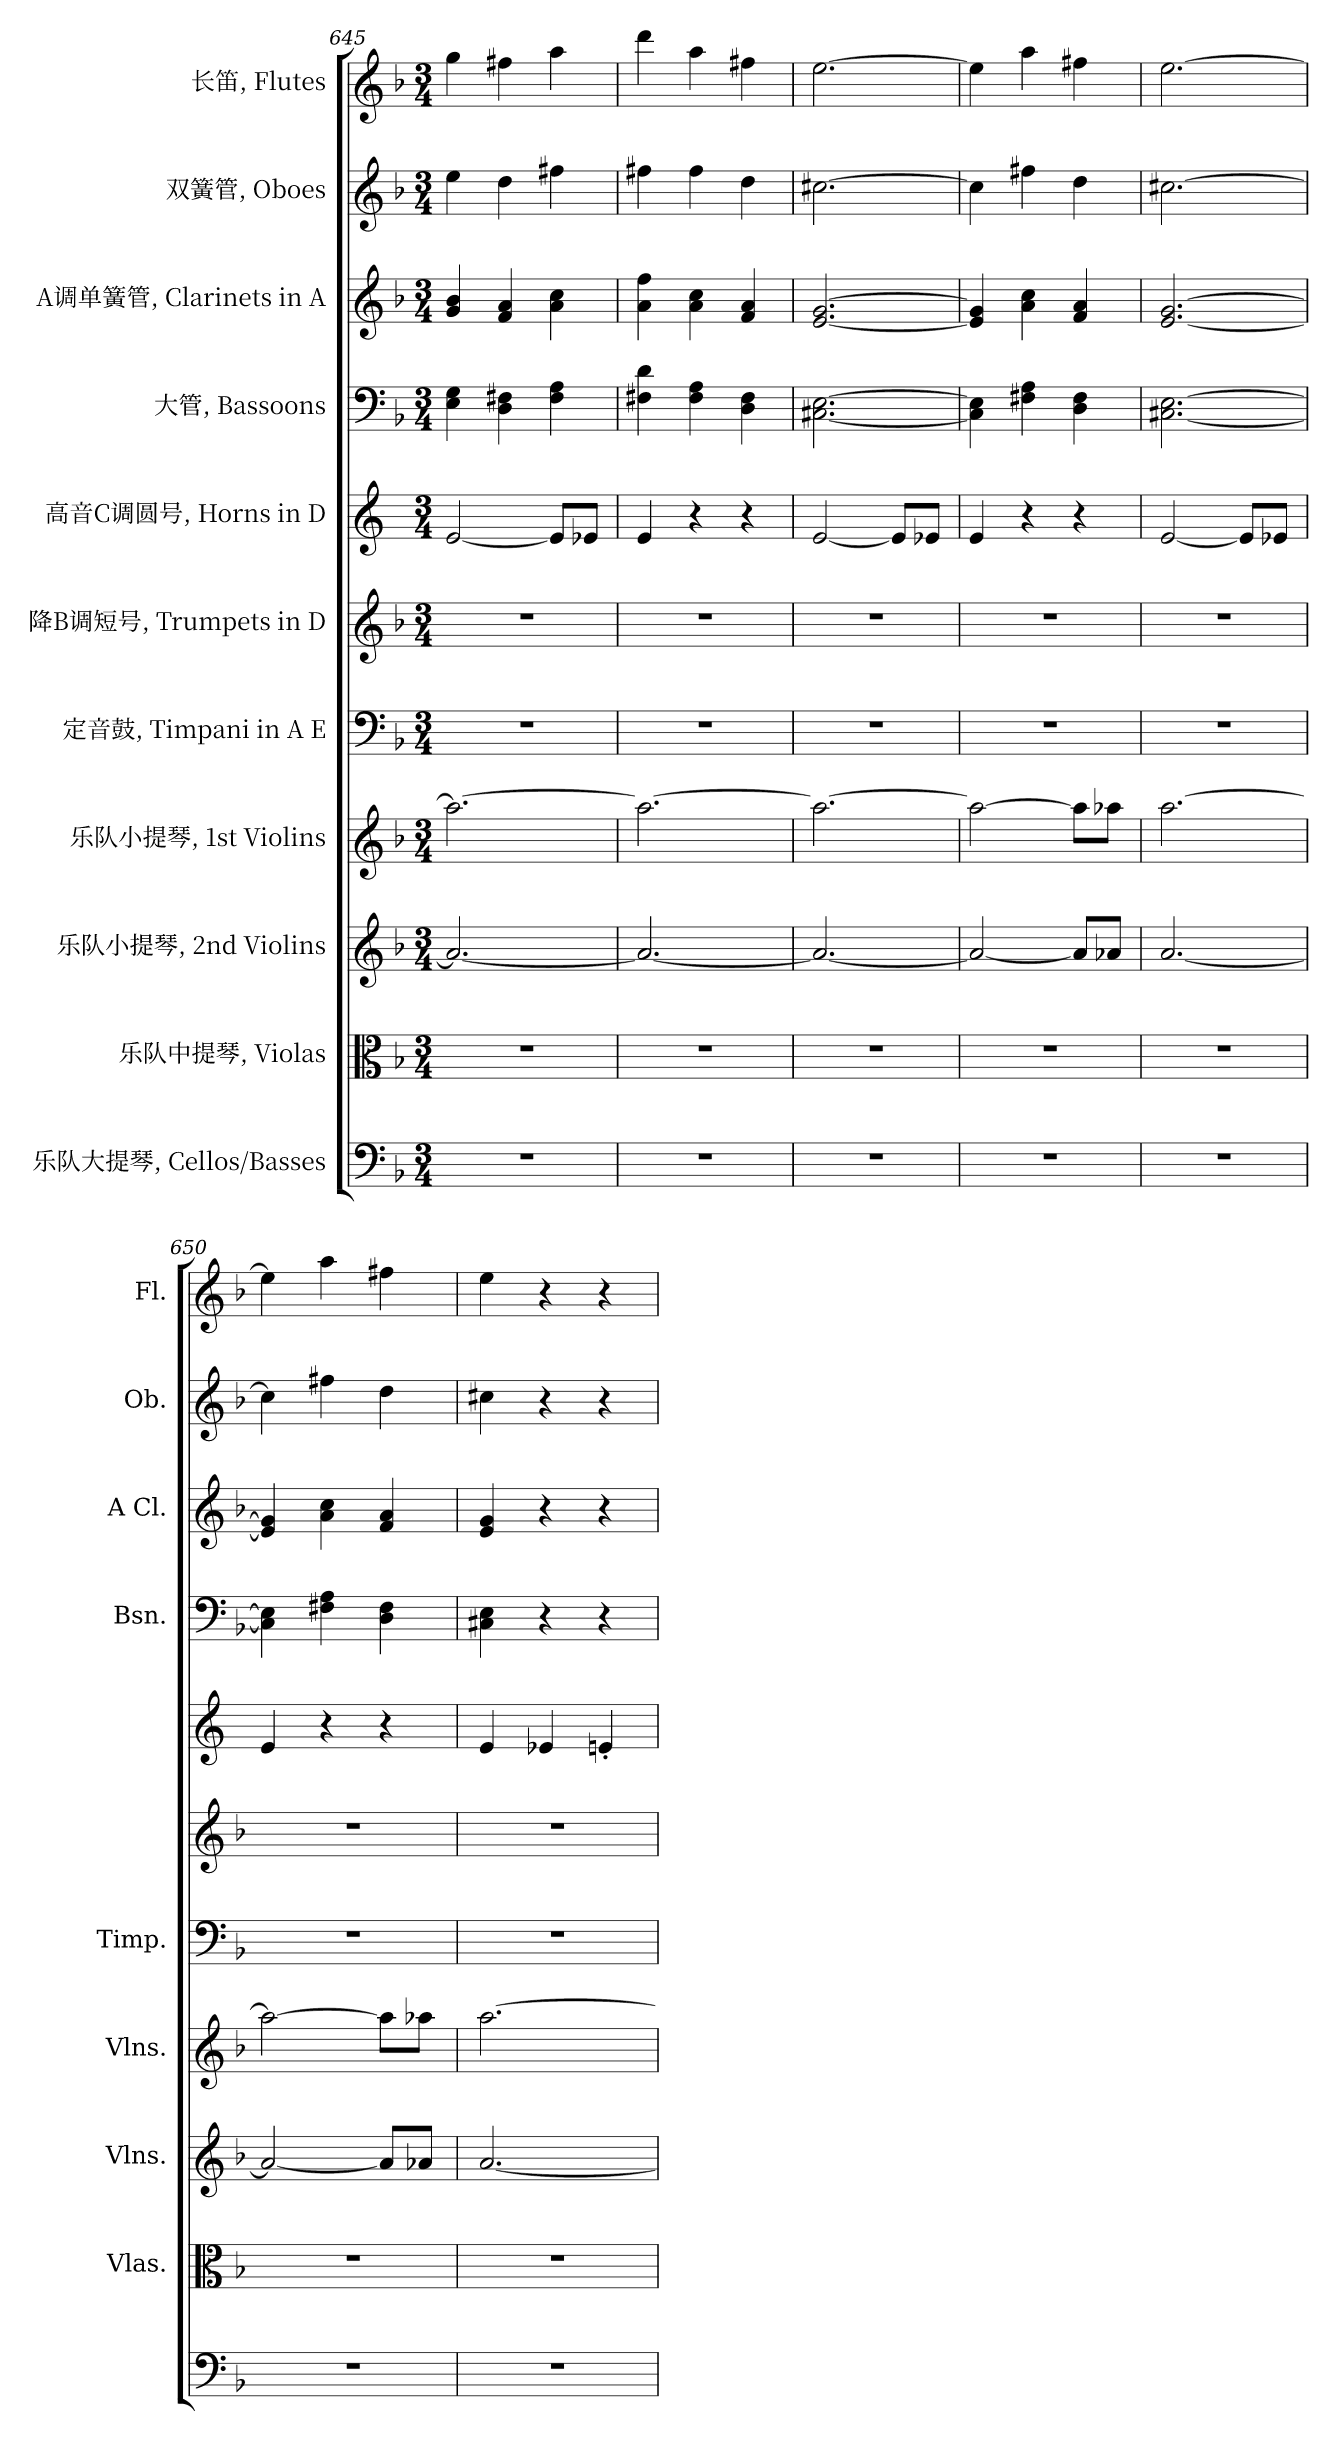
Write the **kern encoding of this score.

**kern	**kern	**kern	**kern	**kern	**kern	**kern	**kern	**kern	**kern	**kern
*part11	*part10	*part9	*part8	*part7	*part6	*part5	*part4	*part3	*part2	*part1
*staff11	*staff10	*staff9	*staff8	*staff7	*staff6	*staff5	*staff4	*staff3	*staff2	*staff1
*I"乐队大提琴, Cellos/Basses	*I"乐队中提琴, Violas	*I"乐队小提琴, 2nd Violins	*I"乐队小提琴, 1st Violins	*I"定音鼓, Timpani in A E	*I"降B调短号, Trumpets in D	*I"高音C调圆号, Horns in D	*I"大管, Bassoons	*I"A调单簧管, Clarinets in A	*I"双簧管, Oboes	*I"长笛, Flutes
*	*I'Vlas.	*I'Vlns.	*I'Vlns.	*I'Timp.	*	*	*I'Bsn.	*I'A Cl.	*I'Ob.	*I'Fl.
*clefF4	*clefC3	*clefG2	*clefG2	*clefF4	*clefG2	*clefG2	*clefF4	*clefG2	*clefG2	*clefG2
*	*	*	*	*	*ITrd1c2	*ITrd4c7	*	*ITrd2c3	*	*
*k[b-]	*k[b-]	*k[b-]	*k[b-]	*k[b-]	*k[b-e-a-]	*k[b-]	*k[b-]	*k[f#c#]	*k[b-]	*k[b-]
*M3/4	*M3/4	*M3/4	*M3/4	*M3/4	*M3/4	*M3/4	*M3/4	*M3/4	*M3/4	*M3/4
=645	=645	=645	=645	=645	=645	=645	=645	=645	=645	=645
2.r	2.r	2.a/_	2.aa\_	2.r	2.r	[2A/	4E\ 4G\	4e/ 4g/	4ee\	4gg\
.	.	.	.	.	.	.	4D\ 4F#X\	4d/ 4f#/	4dd\	4ff#X\
.	.	.	.	.	.	8A/L]	4F#\ 4A\	4f#\ 4a\	4ff#X\	4aa\
.	.	.	.	.	.	8A-X/J	.	.	.	.
=646	=646	=646	=646	=646	=646	=646	=646	=646	=646	=646
2.r	2.r	2.a/_	2.aa\_	2.r	2.r	4A/	4F#X\ 4d\	4f#\ 4dd\	4ff#X\	4ddd\
.	.	.	.	.	.	4r	4F#\ 4A\	4f#\ 4a\	4ff#\	4aa\
.	.	.	.	.	.	4r	4D\ 4F#\	4d/ 4f#/	4dd\	4ff#X\
!!LO:PB:g=z
=647	=647	=647	=647	=647	=647	=647	=647	=647	=647	=647
2.r	2.r	2.a/_	2.aa\_	2.r	2.r	[2A/	[2.C#X\ [2.E\	[2.c#/ [2.e/	[2.cc#X\	[2.ee\
.	.	.	.	.	.	8A/L]	.	.	.	.
.	.	.	.	.	.	8A-X/J	.	.	.	.
=648	=648	=648	=648	=648	=648	=648	=648	=648	=648	=648
2.r	2.r	2a/_	2aa\_	2.r	2.r	4A/	4C#\] 4E\]	4c#/] 4e/]	4cc#\]	4ee\]
.	.	.	.	.	.	4r	4F#X\ 4A\	4f#\ 4a\	4ff#X\	4aa\
.	.	8a/L]	8aa\L]	.	.	4r	4D\ 4F#\	4d/ 4f#/	4dd\	4ff#X\
.	.	8a-X/J	8aa-X\J	.	.	.	.	.	.	.
=649	=649	=649	=649	=649	=649	=649	=649	=649	=649	=649
2.r	2.r	[2.a/	[2.aa\	2.r	2.r	[2A/	[2.C#X\ [2.E\	[2.c#/ [2.e/	[2.cc#X\	[2.ee\
.	.	.	.	.	.	8A/L]	.	.	.	.
.	.	.	.	.	.	8A-X/J	.	.	.	.
=650	=650	=650	=650	=650	=650	=650	=650	=650	=650	=650
2.r	2.r	2a/_	2aa\_	2.r	2.r	4A/	4C#\] 4E\]	4c#/] 4e/]	4cc#\]	4ee\]
.	.	.	.	.	.	4r	4F#X\ 4A\	4f#\ 4a\	4ff#X\	4aa\
.	.	8a/L]	8aa\L]	.	.	4r	4D\ 4F#\	4d/ 4f#/	4dd\	4ff#X\
.	.	8a-X/J	8aa-X\J	.	.	.	.	.	.	.
=651	=651	=651	=651	=651	=651	=651	=651	=651	=651	=651
2.r	2.r	[2.a/	[2.aa\	2.r	2.r	4A/	4C#X\ 4E\	4c#/ 4e/	4cc#X\	4ee\
.	.	.	.	.	.	4A-X/	4r	4r	4r	4r
.	.	.	.	.	.	4An'/	4r	4r	4r	4r
=	=	=	=	=	=	=	=	=	=	=
*-	*-	*-	*-	*-	*-	*-	*-	*-	*-	*-
